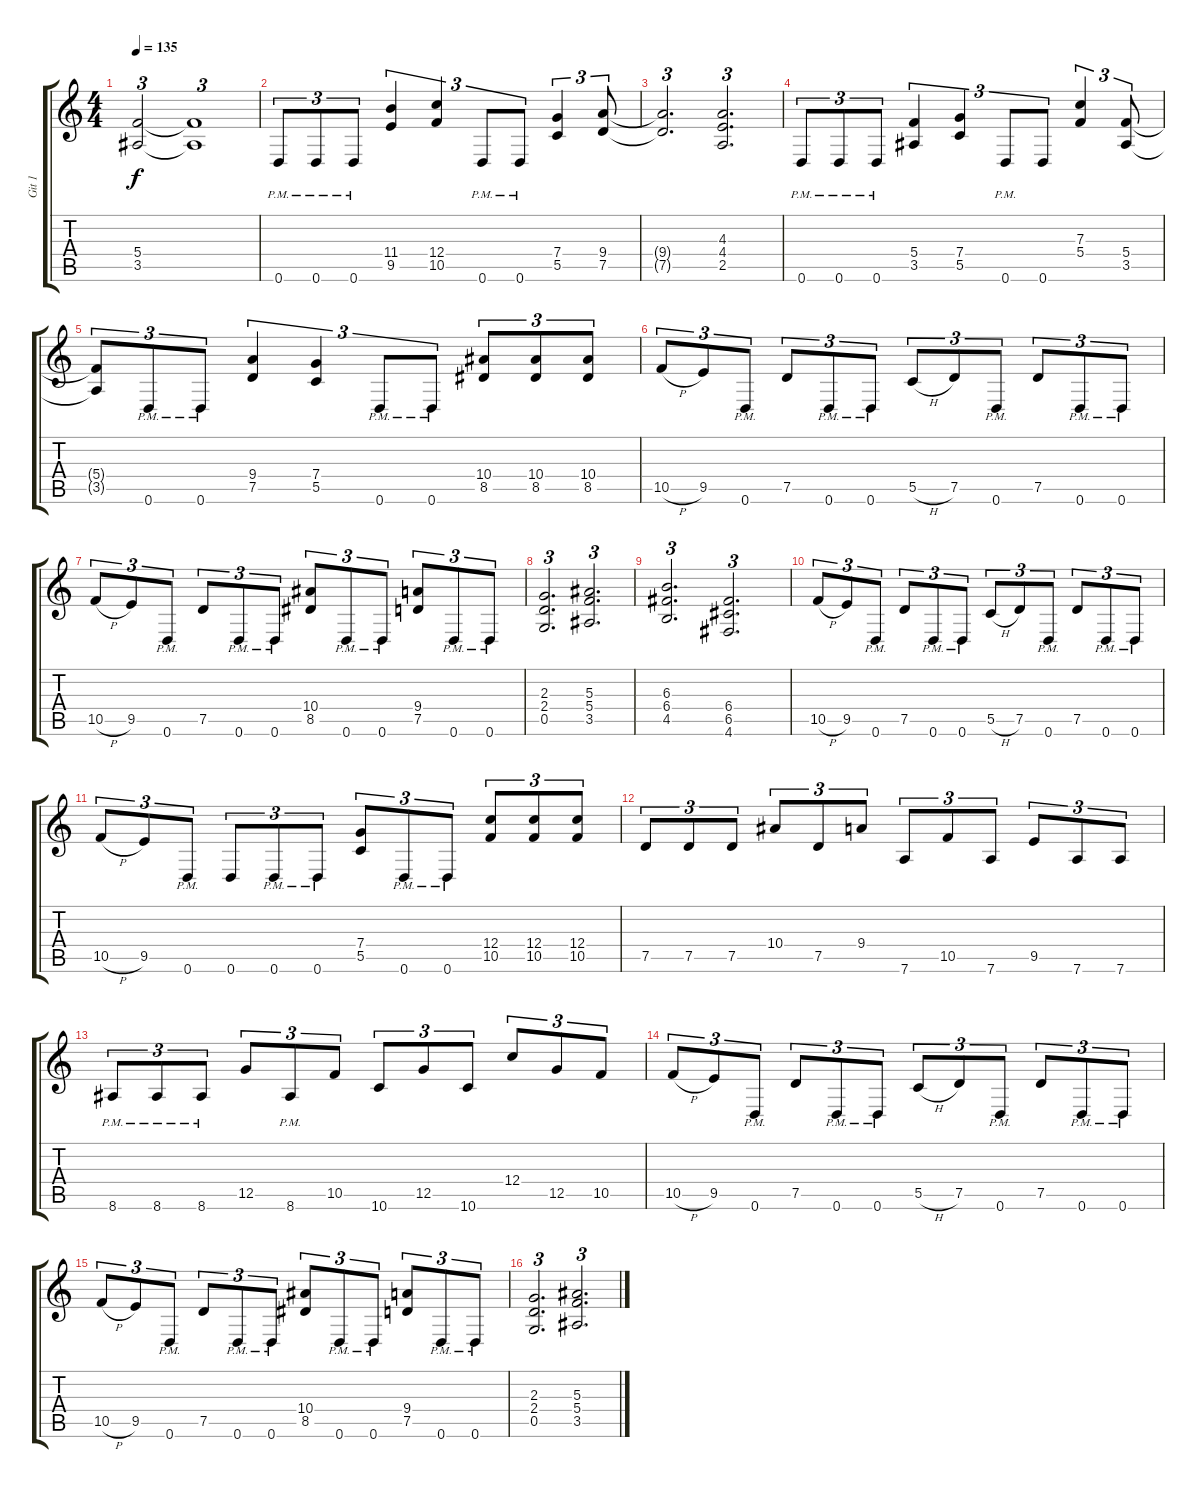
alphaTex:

\track ("Git 1" "Git 1") {instrument distortionguitar}
\staff {score tabs}
\tuning (D4 A3 F3 C3 G2 D2) {hide}
\ts (4 4)
\tempo 135
\clef g2
\ks c
(5.4{t} 3.5{t}).2{tu (3 2) dy f} (5.4{t} 3.5{t}).1{tu (3 2)} |
0.6{pm}.8{tu (3 2)} 0.6{pm}.8{tu (3 2)} 0.6{pm}.8{tu (3 2)} (11.4 9.5).4{tu (3 2)} (12.4 10.5).4{tu (3 2)} 0.6{pm}.8{tu (3 2)} 0.6{pm}.8{tu (3 2)} (7.4 5.5).4{tu (3 2)} (9.4 7.5).8{tu (3 2)} |
(9.4{t} 7.5{t}).2{d tu (3 2)} (4.3 4.4 2.5).2{d tu (3 2)} |
0.6{pm}.8{tu (3 2)} 0.6{pm}.8{tu (3 2)} 0.6{pm}.8{tu (3 2)} (5.4 3.5).4{tu (3 2)} (7.4 5.5).4{tu (3 2)} 0.6{pm}.8{tu (3 2)} 0.6.8{tu (3 2)} (7.3 5.4).4{tu (3 2)} (5.4 3.5).8{tu (3 2)} |
(5.4{t} 3.5{t}).8{tu (3 2)} 0.6{pm}.8{tu (3 2)} 0.6{pm}.8{tu (3 2)} (9.4 7.5).4{tu (3 2)} (7.4 5.5).4{tu (3 2)} 0.6{pm}.8{tu (3 2)} 0.6{pm}.8{tu (3 2)} (10.4 8.5).8{tu (3 2)} (10.4 8.5).8{tu (3 2)} (10.4 8.5).8{tu (3 2)} |
10.5{h}.8{tu (3 2)} 9.5.8{tu (3 2)} 0.6{pm}.8{tu (3 2)} 7.5.8{tu (3 2)} 0.6{pm}.8{tu (3 2)} 0.6{pm}.8{tu (3 2)} 5.5{h}.8{tu (3 2)} 7.5.8{tu (3 2)} 0.6{pm}.8{tu (3 2)} 7.5.8{tu (3 2)} 0.6{pm}.8{tu (3 2)} 0.6{pm}.8{tu (3 2)} |
10.5{h}.8{tu (3 2)} 9.5.8{tu (3 2)} 0.6{pm}.8{tu (3 2)} 7.5.8{tu (3 2)} 0.6{pm}.8{tu (3 2)} 0.6{pm}.8{tu (3 2)} (10.4 8.5).8{tu (3 2)} 0.6{pm}.8{tu (3 2)} 0.6{pm}.8{tu (3 2)} (9.4 7.5).8{tu (3 2)} 0.6{pm}.8{tu (3 2)} 0.6{pm}.8{tu (3 2)} |
(2.3 2.4 0.5).2{d tu (3 2)} (5.3 5.4 3.5).2{d tu (3 2)} |
(6.3 6.4 4.5).2{d tu (3 2)} (6.4 6.5 4.6).2{d tu (3 2)} |
10.5{h}.8{tu (3 2)} 9.5.8{tu (3 2)} 0.6{pm}.8{tu (3 2)} 7.5.8{tu (3 2)} 0.6{pm}.8{tu (3 2)} 0.6{pm}.8{tu (3 2)} 5.5{h}.8{tu (3 2)} 7.5.8{tu (3 2)} 0.6{pm}.8{tu (3 2)} 7.5.8{tu (3 2)} 0.6{pm}.8{tu (3 2)} 0.6{pm}.8{tu (3 2)} |
10.5{h}.8{tu (3 2)} 9.5.8{tu (3 2)} 0.6{pm}.8{tu (3 2)} 0.6.8{tu (3 2)} 0.6{pm}.8{tu (3 2)} 0.6{pm}.8{tu (3 2)} (7.4 5.5).8{tu (3 2)} 0.6{pm}.8{tu (3 2)} 0.6{pm}.8{tu (3 2)} (12.4 10.5).8{tu (3 2)} (12.4 10.5).8{tu (3 2)} (12.4 10.5).8{tu (3 2)} |
7.5.8{tu (3 2)} 7.5.8{tu (3 2)} 7.5.8{tu (3 2)} 10.4.8{tu (3 2)} 7.5.8{tu (3 2)} 9.4.8{tu (3 2)} 7.6.8{tu (3 2)} 10.5.8{tu (3 2)} 7.6.8{tu (3 2)} 9.5.8{tu (3 2)} 7.6.8{tu (3 2)} 7.6.8{tu (3 2)} |
8.6{pm}.8{tu (3 2)} 8.6{pm}.8{tu (3 2)} 8.6{pm}.8{tu (3 2)} 12.5.8{tu (3 2)} 8.6{pm}.8{tu (3 2)} 10.5.8{tu (3 2)} 10.6.8{tu (3 2)} 12.5.8{tu (3 2)} 10.6.8{tu (3 2)} 12.4.8{tu (3 2)} 12.5.8{tu (3 2)} 10.5.8{tu (3 2)} |
10.5{h}.8{tu (3 2)} 9.5.8{tu (3 2)} 0.6{pm}.8{tu (3 2)} 7.5.8{tu (3 2)} 0.6{pm}.8{tu (3 2)} 0.6{pm}.8{tu (3 2)} 5.5{h}.8{tu (3 2)} 7.5.8{tu (3 2)} 0.6{pm}.8{tu (3 2)} 7.5.8{tu (3 2)} 0.6{pm}.8{tu (3 2)} 0.6{pm}.8{tu (3 2)} |
10.5{h}.8{tu (3 2)} 9.5.8{tu (3 2)} 0.6{pm}.8{tu (3 2)} 7.5.8{tu (3 2)} 0.6{pm}.8{tu (3 2)} 0.6{pm}.8{tu (3 2)} (10.4 8.5).8{tu (3 2)} 0.6{pm}.8{tu (3 2)} 0.6{pm}.8{tu (3 2)} (9.4 7.5).8{tu (3 2)} 0.6{pm}.8{tu (3 2)} 0.6{pm}.8{tu (3 2)} |
(2.3 2.4 0.5).2{d tu (3 2)} (5.3 5.4 3.5).2{d tu (3 2)}
